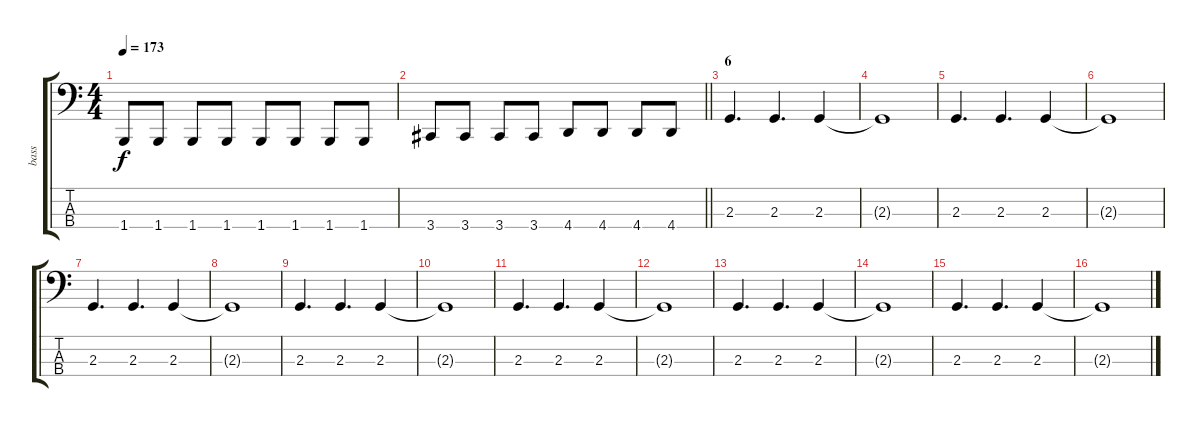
\track ("bass" "bass") {instrument electricbasspick}
\staff {score tabs}
\tuning (Eb2 Bb1 F1 Bb0) {hide}
\ts (4 4)
\tempo 173
\clef f4
\ks c
1.4.8{dy f} 1.4.8 1.4.8 1.4.8 1.4.8 1.4.8 1.4.8 1.4.8 |
\barLineRight lightlight
3.4.8 3.4.8 3.4.8 3.4.8 4.4.8 4.4.8 4.4.8 4.4.8 |
\section ("" "6")
2.3.4{d} 2.3.4{d} 2.3.4 |
2.3{t}.1 |
2.3.4{d} 2.3.4{d} 2.3.4 |
2.3{t}.1 |
2.3.4{d} 2.3.4{d} 2.3.4 |
2.3{t}.1 |
2.3.4{d} 2.3.4{d} 2.3.4 |
2.3{t}.1 |
2.3.4{d} 2.3.4{d} 2.3.4 |
2.3{t}.1 |
2.3.4{d} 2.3.4{d} 2.3.4 |
2.3{t}.1 |
2.3.4{d} 2.3.4{d} 2.3.4 |
2.3{t}.1
